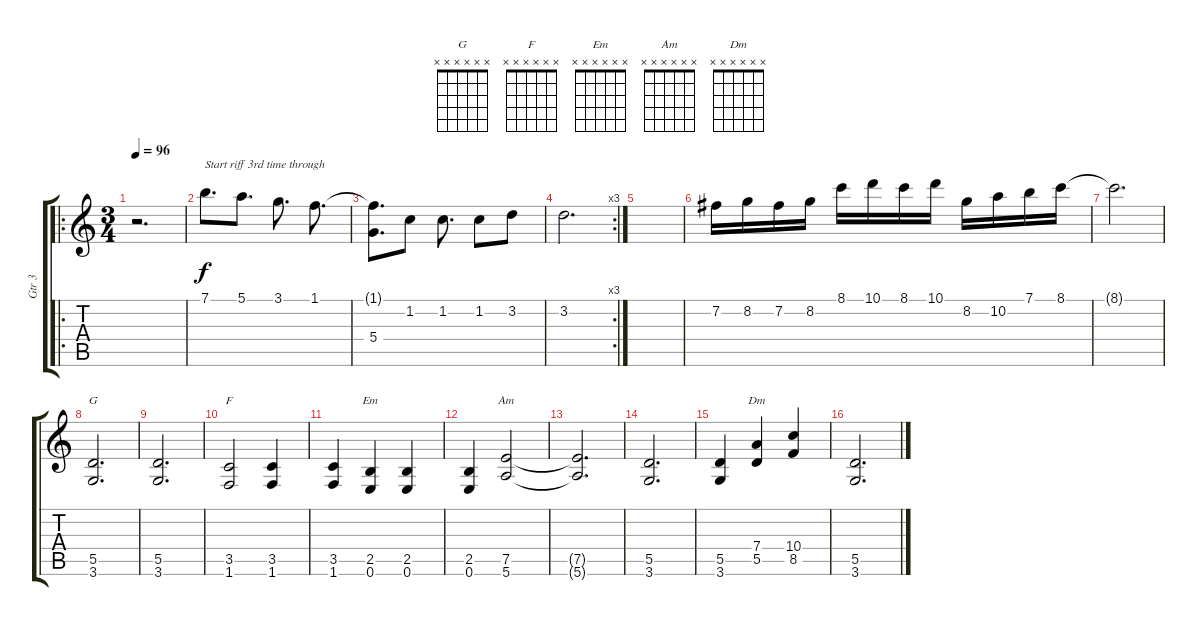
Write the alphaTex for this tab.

\track ("Gtr 3" "Gtr 3") {instrument overdrivenguitar}
\staff {score tabs}
\tuning (E4 B3 G3 D3 A2 E2) {hide}
\chord ("G" x x x x x x)
\chord ("F" x x x x x x)
\chord ("Em" x x x x x x)
\chord ("Am" x x x x x x)
\chord ("Dm" x x x x x x)
\ro
\ts (3 4)
\tempo 96
\clef g2
\ks c
r.2{d dy f} |
7.1.8{d txt "Start riff 3rd time through"} 5.1.8{d} 3.1.8{d} 1.1.8{d} |
(1.1{t} 5.4{t}).8{d} 1.2.8 1.2.8{d} 1.2.8 3.2.8 |
\rc 3
3.2.2{d} |
|
7.2.16 8.2.16 7.2.16 8.2.16 8.1.16 10.1.16 8.1.16 10.1.16 8.2.16 10.2.16 7.1.16 8.1.16 |
8.1{t}.2{d} |
(5.5 3.6).2{d ch "G"} |
(5.5 3.6).2{d} |
(3.5 1.6).2{ch "F"} (3.5 1.6).4 |
(3.5 1.6).4 (2.5 0.6).4{ch "Em"} (2.5 0.6).4 |
(2.5 0.6).4 (7.5 5.6).2{ch "Am"} |
(7.5{t} 5.6{t}).2{d} |
(5.5 3.6).2{d} |
(5.5 3.6).4 (7.4 5.5).4{ch "Dm"} (10.4 8.5).4 |
(5.5 3.6).2{d}
